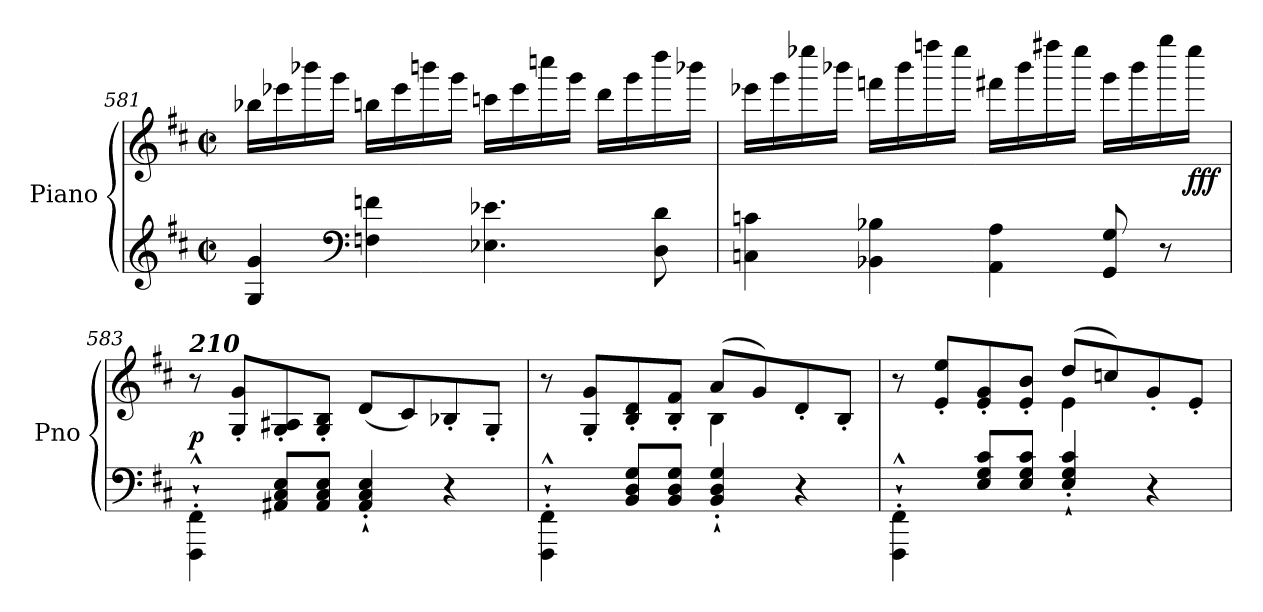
**kern	**kern	**dynam
*part1	*part1	*part1
*staff2	*staff1	*staff1/2
*I"Piano	*	*
*I'Pno	*	*
*clefG2	*clefG2	*
*k[f#c#]	*k[f#c#]	*
*M4/4	*M4/4	*
*met(c|)	*met(c|)	*
=581	=581	=581
4G/ 4g/	16bb-X\LL	.
.	16eee-X\	.
.	16bbb-X\	.
.	16ggg\JJ	.
*clefF4	*	*
4Fn\ 4fn\	16bbn\LL	.
.	16eee-\	.
.	16bbbn\	.
.	16ggg\JJ	.
4.E-X\ 4.e-X\	16cccn\LL	.
.	16eee-\	.
.	16ccccn\	.
.	16ggg\JJ	.
.	16ddd\LL	.
.	16ggg\	.
8D\ 8d\	16dddd\	.
.	16bbb-X\JJ	.
!!LO:LB:g=z
=582	=582	=582
4Cn\ 4cn\	16eee-X\LL	.
.	16ggg\	.
.	16eeee-X\	.
.	16bbb-X\JJ	.
4BB-X\ 4B-X\	16fffn\LL	.
.	16bbb-\	.
.	16ffffn\	.
.	16eeee-\JJ	.
4AA\ 4A\	16fff#X\LL	.
.	16bbb-\	.
.	16ffff#X\	.
.	16eeee-\JJ	.
8GG/ 8G/	16ggg\LL	.
.	16bbb-\	.
8r	16gggg\	.
!	!	!LO:DY:b
.	16eeee-\JJ	fff
=583	=583	=583
!	!LO:TX:a:Bi:t=210	!
!	!	!LO:DY:a=2
4FFF#\'`^^ 4FF#\'`^^	8r	p
.	8G/' 8g/'L	.
8AA#X/ 8C#/ 8E/L	8G/' 8A#X/'	.
8AA#/ 8C#/ 8E/J	8G/' 8B/'J	.
4AA#/'` 4C#/'` 4E/'`	(>8d/L	.
.	8c#/)	.
4r	8B-X'/	.
.	8G'/J	.
=584	=584	=584
*	*^	*
4FFF#\'`^^ 4FF#\'`^^	8r	2ryy	.
.	8G/' 8g/'L	.	.
8BB/ 8D/ 8G/L	8B/' 8d/'	.	.
8BB/ 8D/ 8G/J	8B/' 8f#/'J	.	.
4BB/'` 4D/'` 4G/'`	(>8a/L	4B\	.
.	8g/)	.	.
4r	8d'/	4ryy	.
.	8B'/J	.	.
!!LO:LB:g=z	!!
=585	=585	=585	=585
4FFF#\'`^^ 4FF#\'`^^	8r	2ryy	.
.	8e/' 8ee/'L	.	.
8E/ 8G/ 8c#/L	8e/' 8g/'	.	.
8E/ 8G/ 8c#/J	8e/' 8b/'J	.	.
4E/'` 4G/'` 4c#/'`	(>8dd/L	4e\	.
.	8ccn/)	.	.
4r	8g'/	4ryy	.
.	8e'/J	.	.
*	*v	*v	*
=	=	=
*-	*-	*-
